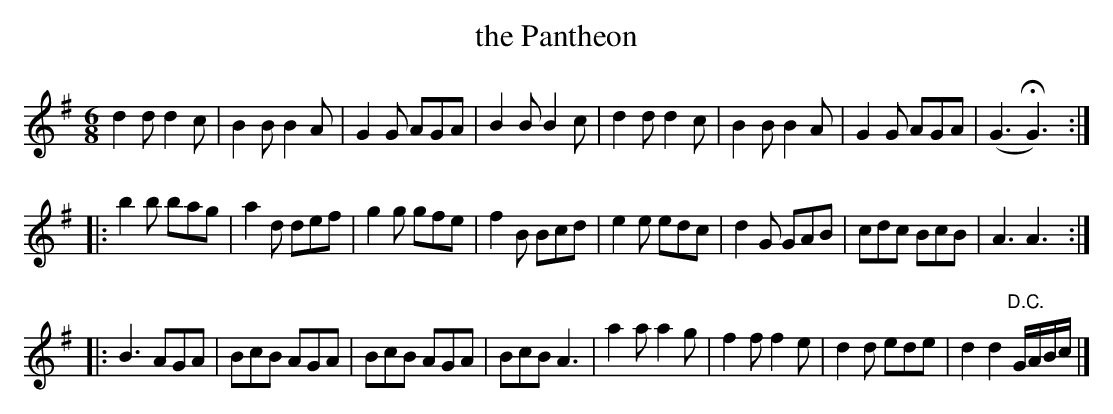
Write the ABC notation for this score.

X:1
T:the Pantheon
M:6/8
K:G
d2d d2c| B2B B2A| G2G AGA| B2B B2c| \
d2d d2c| B2B B2A| G2G AGA| (G3 HG3):|
|:b2b bag| a2d def| g2g gfe| f2B Bcd|\
e2e edc| d2G GAB| cdc BcB| A3 A3:|
|:B3 AGA| BcB AGA| BcB AGA| BcB A3|\
a2a a2g| f2f f2e| d2d ede| d2d2 "D.C."G/A/B/c/|]
